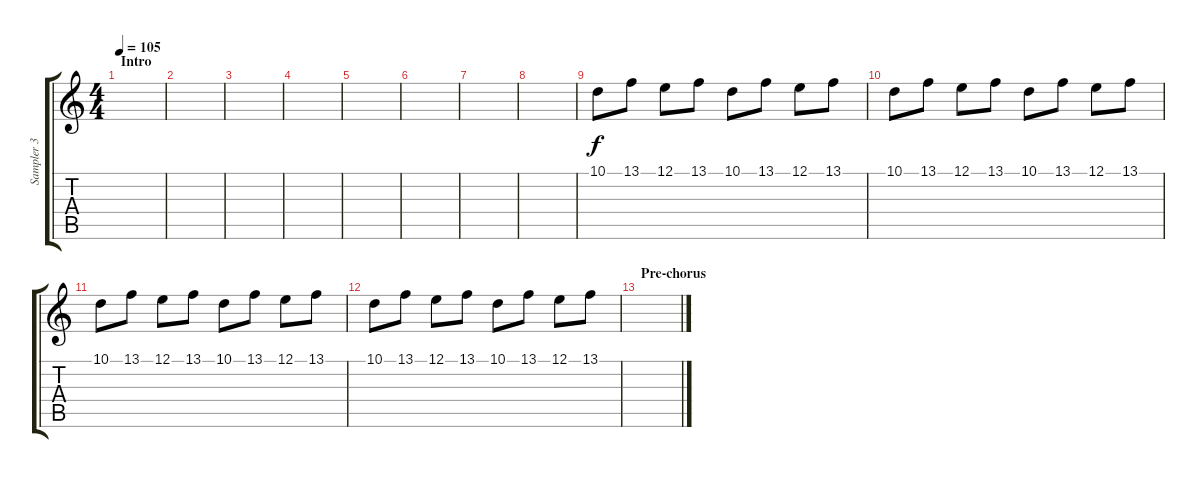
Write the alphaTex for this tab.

\track ("Sampler 3 " "Sampler 3 ") {instrument vibraphone}
\staff {score tabs}
\tuning (E4 B3 G3 D3 A2 E2) {hide}
\ts (4 4)
\section ("" "Intro")
\tempo 105
\clef g2
\ks c
|
|
|
|
|
|
|
|
10.1.8{instrument acousticgrandpiano} 13.1.8 12.1.8 13.1.8 10.1.8 13.1.8 12.1.8 13.1.8 |
10.1.8 13.1.8 12.1.8 13.1.8 10.1.8 13.1.8 12.1.8 13.1.8 |
10.1.8 13.1.8 12.1.8 13.1.8 10.1.8 13.1.8 12.1.8 13.1.8 |
10.1.8 13.1.8 12.1.8 13.1.8 10.1.8 13.1.8 12.1.8 13.1.8 |
\section ("" "Pre-chorus")
